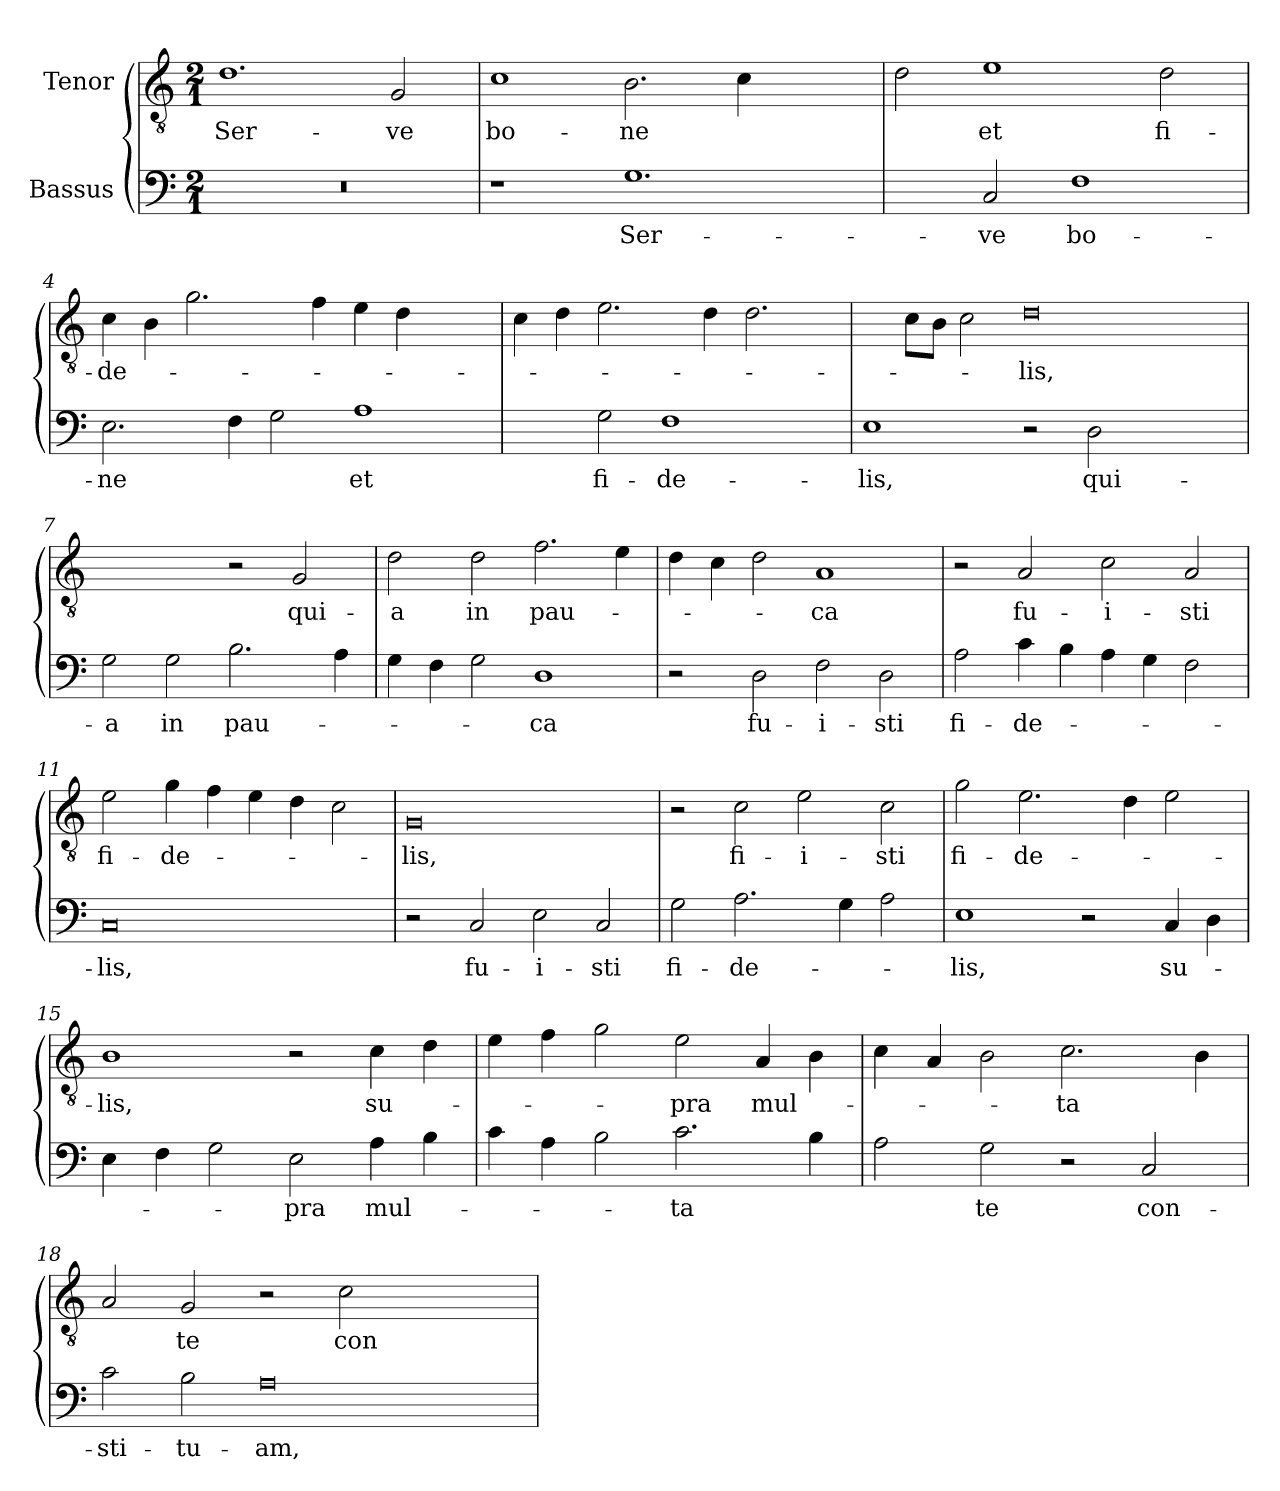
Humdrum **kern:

**kern	**text	**kern	**text
*part2	*part2	*part1	*part1
*staff2	*staff2	*staff1	*staff1
*I"Bassus	*	*I"Tenor	*
*clefF4	*	*clefGv2	*
*k[]	*	*k[]	*
*G:mix	*	*G:mix	*
*M2/1	*	*M2/1	*
=1	=1	=1	=1
0r	.	1.d	Ser-
.	.	2G	-ve
=2	=2	=2	=2
1r	.	1c	bo-
1.G	Ser-	2.B	-ne
.	.	4c	.
.	.	2ryy	.
=3	=3	=3	=3
2ryy	.	2d	.
2C	-ve	1e	et
1F	bo-	.	.
.	.	2d	fi-
=4	=4	=4	=4
2.E	-ne	4c	-de-
.	.	4B	.
.	.	2.g	.
4F	.	.	.
2G	.	.	.
.	.	4f	.
1A	et	4e	.
.	.	4d	.
.	.	2ryy	.
=5	=5	=5	=5
2ryy	.	4c	.
.	.	4d	.
2G	fi-	2.e	.
1F	-de-	.	.
.	.	4d	.
.	.	2.d	.
4ryy	.	.	.
=6	=6	=6	=6
1E	-lis,	4ryy	.
.	.	8cL	.
.	.	8BJ	.
.	.	2c	.
2r	.	0d	-lis,
2D	qui-	.	.
1ryy	.	.	.
=7	=7	=7	=7
2G	-a	1ryy	.
2G	in	.	.
2.B	pau-	2r	.
.	.	2G	qui-
4A	.	.	.
=8	=8	=8	=8
4G	.	2d	-a
4F	.	.	.
2G	.	2d	in
1D	-ca	2.f	pau-
.	.	4e	.
=9	=9	=9	=9
2r	.	4d	.
.	.	4c	.
2D	fu-	2d	.
2F	-i-	1A	-ca
2D	-sti	.	.
=10	=10	=10	=10
2A	fi-	2r	.
4c	-de-	2A	fu-
4B	.	.	.
4A	.	2c	-i-
4G	.	.	.
2F	.	2A	-sti
=11	=11	=11	=11
0C	-lis,	2e	fi-
.	.	4g	-de-
.	.	4f	.
.	.	4e	.
.	.	4d	.
.	.	2c	.
=12	=12	=12	=12
2r	.	0G	-lis,
2C	fu-	.	.
2E	-i-	.	.
2C	-sti	.	.
=13	=13	=13	=13
2G	fi-	2r	.
2.A	-de-	2c	fi-
.	.	2e	-i-
4G	.	.	.
2A	.	2c	-sti
=14	=14	=14	=14
1E	-lis,	2g	fi-
.	.	2.e	-de-
2r	.	.	.
.	.	4d	.
4C	su-	2e	.
4D	.	.	.
=15	=15	=15	=15
4E	.	1B	-lis,
4F	.	.	.
2G	.	.	.
2E	-pra	2r	.
4A	mul-	4c	su-
4B	.	4d	.
=16	=16	=16	=16
4c	.	4e	.
4A	.	4f	.
2B	.	2g	.
2.c	-ta	2e	-pra
.	.	4A	mul-
4B	.	4B	.
=17	=17	=17	=17
2A	.	4c	.
.	.	4A	.
2G	te	2B	.
2r	.	2.c	-ta
2C	con-	.	.
.	.	4B	.
=18	=18	=18	=18
2c	-sti-	2A	.
2B	-tu-	2G	te
0A	-am,	2r	.
.	.	2c	con-
.	.	1ryy	.
=	=	=	=
*-	*-	*-	*-
